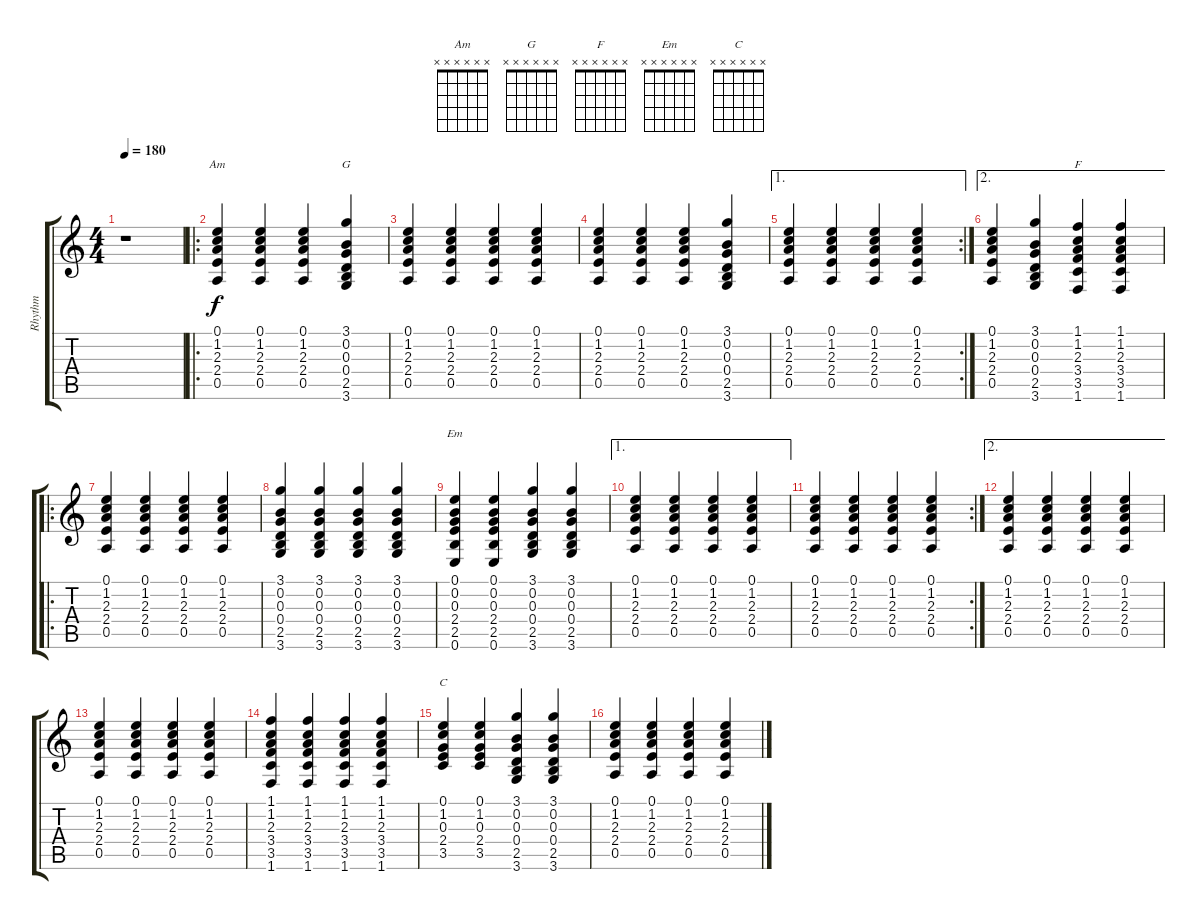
\track ("Rhythm" "Rhythm") {instrument acousticguitarnylon}
\staff {score tabs}
\tuning (E4 B3 G3 D3 A2 E2) {hide}
\chord ("Am" x x x x x x) {firstfret 0}
\chord ("G" x x x x x x) {firstfret 0}
\chord ("F" x x x x x x) {firstfret 0}
\chord ("Em" x x x x x x) {firstfret 0}
\chord ("C" x x x x x x) {firstfret 0}
\ts (4 4)
\tempo 180
\clef g2
\ks c
r.1{dy f instrument acousticguitarnylon} |
\ro
(0.1 1.2 2.3 2.4 0.5).4{ch "Am"} (0.1 1.2 2.3 2.4 0.5).4 (0.1 1.2 2.3 2.4 0.5).4 (3.1 0.2 0.3 0.4 2.5 3.6).4{ch "G"} |
(0.1 1.2 2.3 2.4 0.5).4 (0.1 1.2 2.3 2.4 0.5).4 (0.1 1.2 2.3 2.4 0.5).4 (0.1 1.2 2.3 2.4 0.5).4 |
(0.1 1.2 2.3 2.4 0.5).4 (0.1 1.2 2.3 2.4 0.5).4 (0.1 1.2 2.3 2.4 0.5).4 (3.1 0.2 0.3 0.4 2.5 3.6).4 |
\ae 1
\rc 2
(0.1 1.2 2.3 2.4 0.5).4 (0.1 1.2 2.3 2.4 0.5).4 (0.1 1.2 2.3 2.4 0.5).4 (0.1 1.2 2.3 2.4 0.5).4 |
\ae 2
(0.1 1.2 2.3 2.4 0.5).4 (3.1 0.2 0.3 0.4 2.5 3.6).4 (1.1 1.2 2.3 3.4 3.5 1.6).4{ch "F"} (1.1 1.2 2.3 3.4 3.5 1.6).4 |
\ro
(0.1 1.2 2.3 2.4 0.5).4 (0.1 1.2 2.3 2.4 0.5).4 (0.1 1.2 2.3 2.4 0.5).4 (0.1 1.2 2.3 2.4 0.5).4 |
(3.1 0.2 0.3 0.4 2.5 3.6).4 (3.1 0.2 0.3 0.4 2.5 3.6).4 (3.1 0.2 0.3 0.4 2.5 3.6).4 (3.1 0.2 0.3 0.4 2.5 3.6).4 |
(0.1 0.2 0.3 2.4 2.5 0.6).4{ch "Em"} (0.1 0.2 0.3 2.4 2.5 0.6).4 (3.1 0.2 0.3 0.4 2.5 3.6).4 (3.1 0.2 0.3 0.4 2.5 3.6).4 |
\ae 1
(0.1 1.2 2.3 2.4 0.5).4 (0.1 1.2 2.3 2.4 0.5).4 (0.1 1.2 2.3 2.4 0.5).4 (0.1 1.2 2.3 2.4 0.5).4 |
\rc 2
(0.1 1.2 2.3 2.4 0.5).4 (0.1 1.2 2.3 2.4 0.5).4 (0.1 1.2 2.3 2.4 0.5).4 (0.1 1.2 2.3 2.4 0.5).4 |
\ae 2
(0.1 1.2 2.3 2.4 0.5).4 (0.1 1.2 2.3 2.4 0.5).4 (0.1 1.2 2.3 2.4 0.5).4 (0.1 1.2 2.3 2.4 0.5).4 |
(0.1 1.2 2.3 2.4 0.5).4 (0.1 1.2 2.3 2.4 0.5).4 (0.1 1.2 2.3 2.4 0.5).4 (0.1 1.2 2.3 2.4 0.5).4 |
(1.1 1.2 2.3 3.4 3.5 1.6).4 (1.1 1.2 2.3 3.4 3.5 1.6).4 (1.1 1.2 2.3 3.4 3.5 1.6).4 (1.1 1.2 2.3 3.4 3.5 1.6).4 |
(0.1 1.2 0.3 2.4 3.5).4{ch "C"} (0.1 1.2 0.3 2.4 3.5).4 (3.1 0.2 0.3 0.4 2.5 3.6).4 (3.1 0.2 0.3 0.4 2.5 3.6).4 |
(0.1 1.2 2.3 2.4 0.5).4 (0.1 1.2 2.3 2.4 0.5).4 (0.1 1.2 2.3 2.4 0.5).4 (0.1 1.2 2.3 2.4 0.5).4
